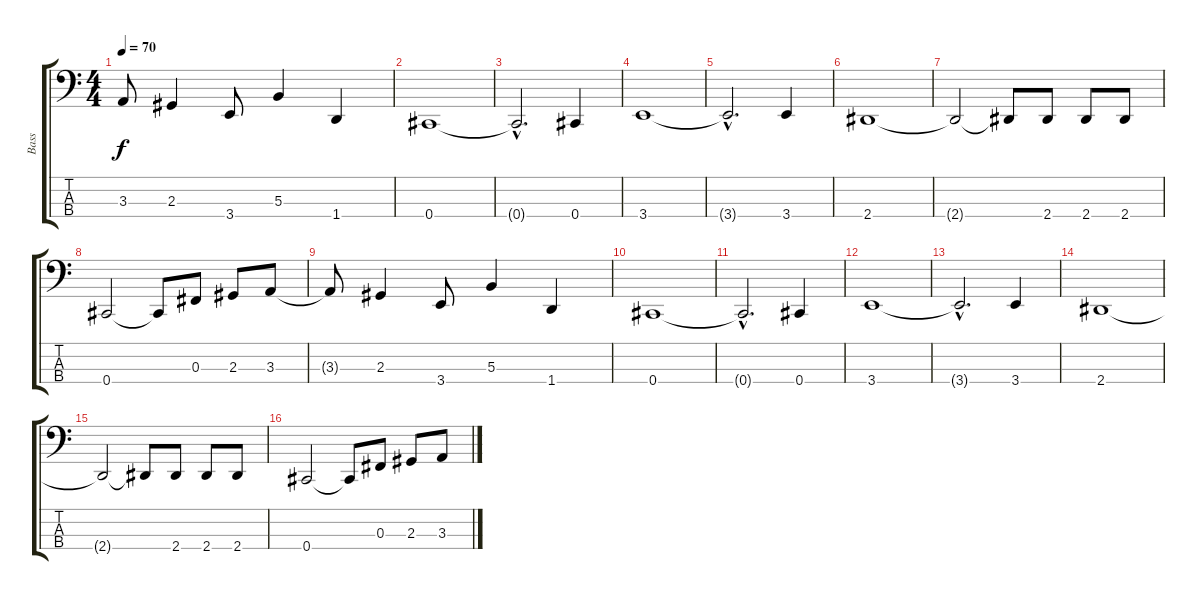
\track ("Bass" "Bass") {instrument electricbasspick}
\staff {score tabs}
\tuning (E2 B1 Gb1 Db1) {hide}
\ts (4 4)
\tempo 70
\clef f4
\ks c
3.3{t}.8{dy f} 2.3.4 3.4.8 5.3.4 1.4.4 |
0.4.1 |
0.4{hac t}.2{d} 0.4.4 |
3.4.1 |
3.4{hac t}.2{d} 3.4.4 |
2.4.1 |
2.4{t}.2 2.4{t}.8 2.4.8 2.4.8 2.4.8 |
0.4.2 0.4{t}.8 0.3.8 2.3.8 3.3.8 |
3.3{t}.8 2.3.4 3.4.8 5.3.4 1.4.4 |
0.4.1 |
0.4{hac t}.2{d} 0.4.4 |
3.4.1 |
3.4{hac t}.2{d} 3.4.4 |
2.4.1 |
2.4{t}.2 2.4{t}.8 2.4.8 2.4.8 2.4.8 |
0.4.2 0.4{t}.8 0.3.8 2.3.8 3.3.8
